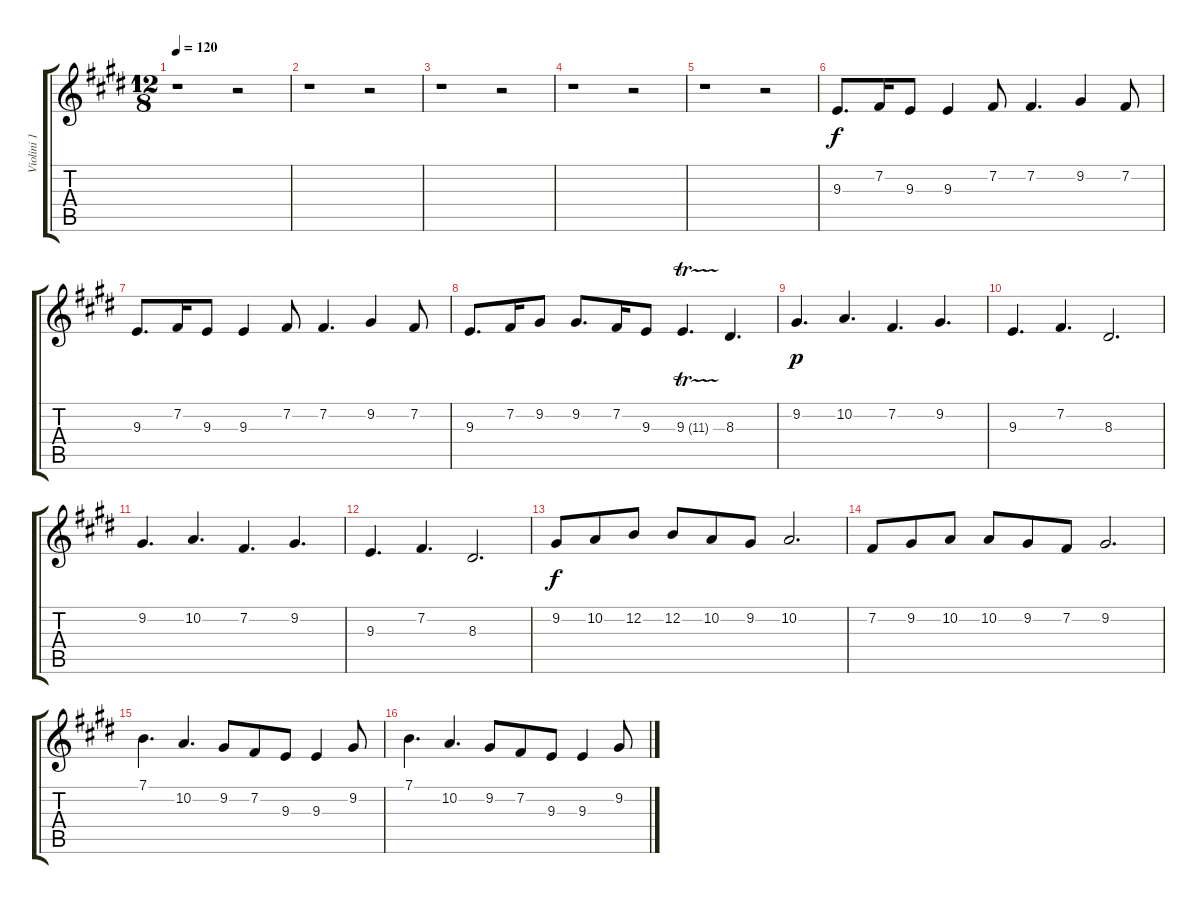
\track ("Violini 1" "Violini 1") {instrument violin}
\staff {score tabs}
\tuning (E4 B3 G3 D3 A2 E2) {hide}
\ts (12 8)
\tempo 120
\clef g2
\ks c#minor
r.1{dy f} r.2 |
\ks e
r.1 r.2 |
\ks c#minor
r.1 r.2 |
\ks e
r.1 r.2 |
\ks c#minor
r.1 r.2 |
\ks e
9.3.8{d} 7.2.16 9.3.8 9.3.4 7.2.8 7.2.4{d} 9.2.4 7.2.8 |
\ks c#minor
9.3.8{d} 7.2.16 9.3.8 9.3.4 7.2.8 7.2.4{d} 9.2.4 7.2.8 |
9.3.8{d} 7.2.16 9.2.8 9.2.8{d} 7.2.16 9.3.8 9.3{tr (11 32)}.4{d} 8.3.4{d} |
\ks e
9.2.4{d dy p} 10.2.4{d} 7.2.4{d} 9.2.4{d} |
\ks c#minor
9.3.4{d} 7.2.4{d} 8.3.2{d} |
9.2.4{d} 10.2.4{d} 7.2.4{d} 9.2.4{d} |
9.3.4{d} 7.2.4{d} 8.3.2{d} |
\ks e
9.2.8{dy f} 10.2.8 12.2.8 12.2.8 10.2.8 9.2.8 10.2.2{d} |
\ks c#minor
7.2.8 9.2.8 10.2.8 10.2.8 9.2.8 7.2.8 9.2.2{d} |
7.1.4{d} 10.2.4{d} 9.2.8 7.2.8 9.3.8 9.3.4 9.2.8 |
\ks e
7.1.4{d} 10.2.4{d} 9.2.8 7.2.8 9.3.8 9.3.4 9.2.8
